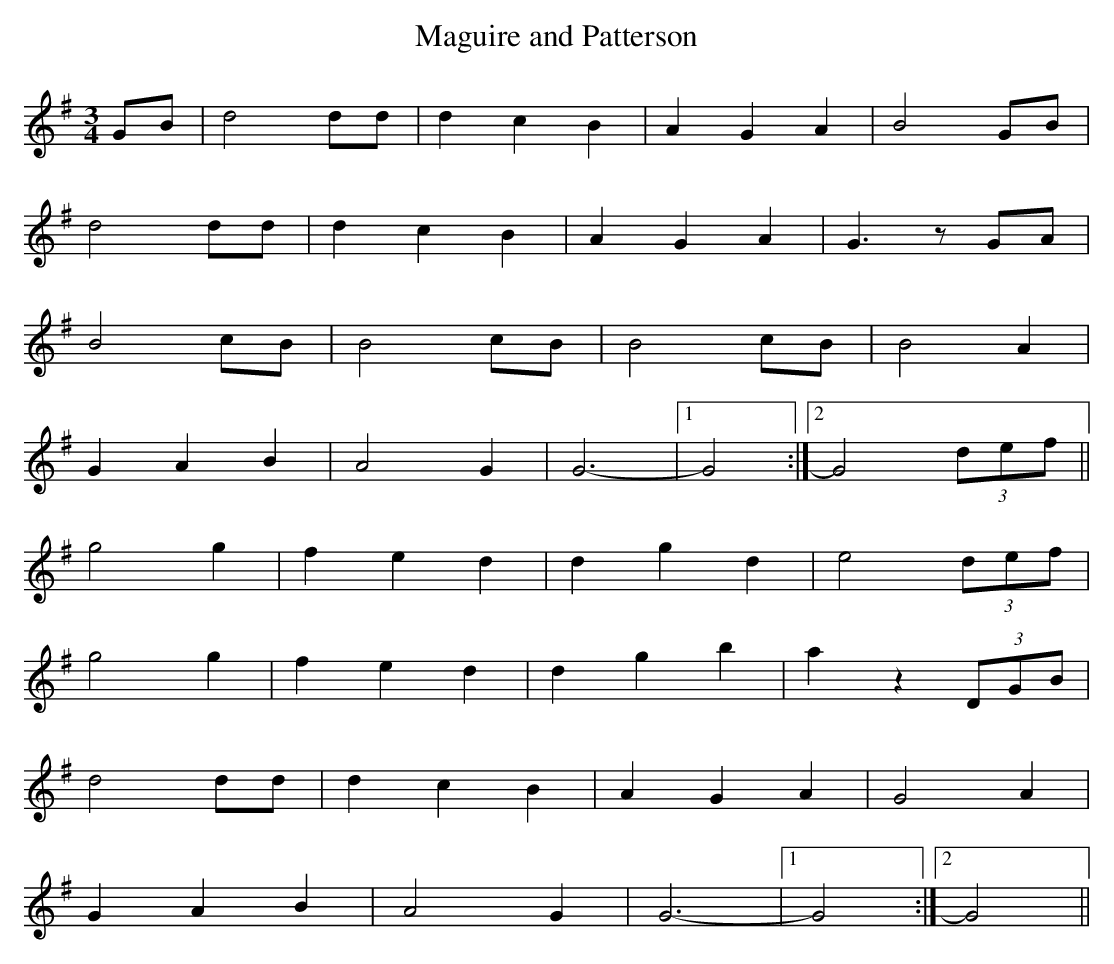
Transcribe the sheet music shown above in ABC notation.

X:1
T:Maguire and Patterson
M:3/4
L:1/8
K:G
GB|d4 dd|d2 c2 B2|A2 G2 A2|B4 GB|
d4 dd|d2 c2 B2|A2 G2 A2|G3 z GA|
B4 cB|B4 cB|B4 cB|B4 A2|
G2 A2 B2|A4 G2|G6-|1 G4:|2 G4 (3def||
g4 g2|f2 e2 d2|d2 g2 d2|e4 (3def|
g4 g2|f2 e2 d2|d2 g2 b2|a2 z2 (3DGB|
d4 dd|d2 c2 B2|A2 G2 A2|G4 A2|
G2 A2 B2|A4 G2|G6-|1 G4:|2 G4||
